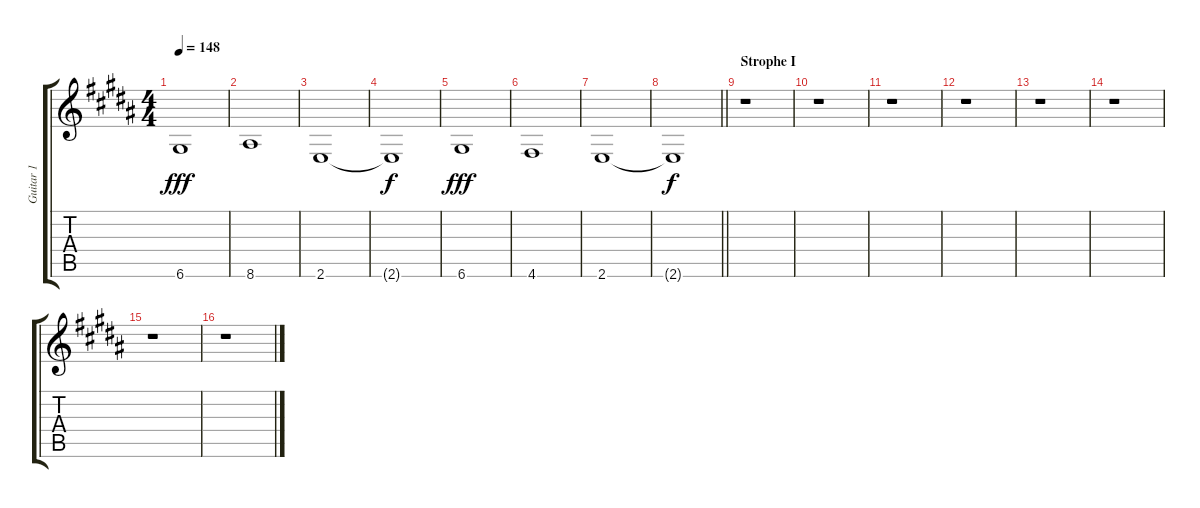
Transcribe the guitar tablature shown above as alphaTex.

\track ("Guitar 1" "Guitar 1") {instrument distortionguitar}
\staff {score tabs}
\tuning (E4 B3 G3 D3 A2 D2) {hide}
\ts (4 4)
\tempo 148
\clef g2
\ks b
6.6.1{dy fff} |
8.6.1 |
2.6.1 |
2.6{t}.1{dy f} |
6.6.1{dy fff} |
4.6.1 |
2.6.1 |
\barLineRight lightlight
2.6{t}.1{dy f} |
\section ("" "Strophe I")
r.1 |
r.1 |
r.1 |
r.1 |
r.1 |
r.1 |
r.1 |
r.1
